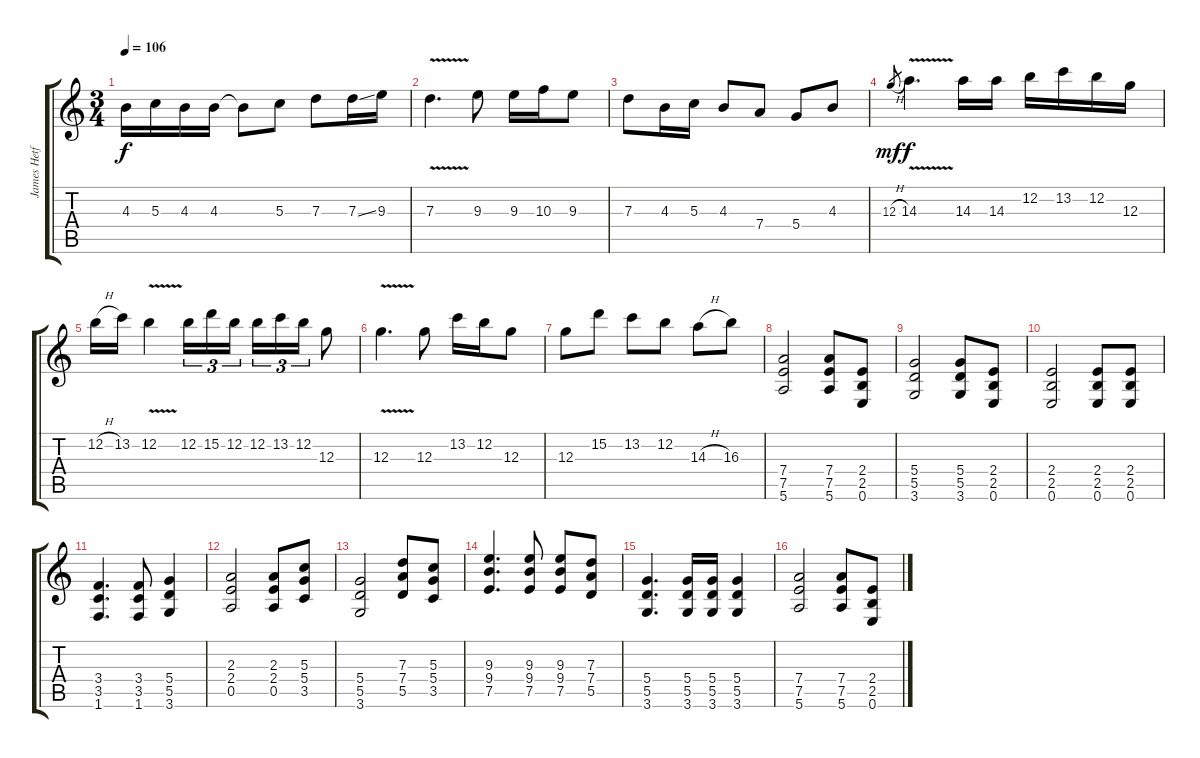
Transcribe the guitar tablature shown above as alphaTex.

\track ("James Hetfield [Rythm Guitar]" "James Hetf") {instrument distortionguitar}
\staff {score tabs}
\tuning (E4 B3 G3 D3 A2 E2) {hide}
\ts (3 4)
\tempo 106
\clef g2
\ks c
4.3.16{dy f} 5.3.16 4.3.16 4.3.16 4.3{t}.8 5.3.8 7.3.8 7.3{ss}.16 9.3.16 |
7.3{v}.4{d} 9.3.8 9.3.16 10.3.16 9.3.8 |
7.3.8 4.3.16 5.3.16 4.3.8 7.4.8 5.4.8 4.3.8 |
12.3{h}.8{gr dy mf} 14.3{v}.4{d dy f} 14.3.16 14.3.16 12.2.16 13.2.16 12.2.16 12.3.16 |
12.2{h}.16 13.2.16 12.2{v}.4 12.2.16{tu (3 2)} 15.2.16{tu (3 2)} 12.2.16{tu (3 2)} 12.2.16{tu (3 2)} 13.2.16{tu (3 2)} 12.2.16{tu (3 2)} 12.3.8 |
12.3{v}.4{d} 12.3.8 13.2.16 12.2.16 12.3.8 |
12.3.8 15.2.8 13.2.8 12.2.8 14.3{h}.8 16.3.8 |
(7.4 7.5 5.6).2 (7.4 7.5 5.6).8 (2.4 2.5 0.6).8 |
(5.4 5.5 3.6).2 (5.4 5.5 3.6).8 (2.4 2.5 0.6).8 |
(2.4 2.5 0.6).2 (2.4 2.5 0.6).8 (2.4 2.5 0.6).8 |
(3.4 3.5 1.6).4{d} (3.4 3.5 1.6).8 (5.4 5.5 3.6).4 |
(2.3 2.4 0.5).2 (2.3 2.4 0.5).8 (5.3 5.4 3.5).8 |
(5.4 5.5 3.6).2 (7.3 7.4 5.5).8 (5.3 5.4 3.5).8 |
(9.3 9.4 7.5).4{d} (9.3 9.4 7.5).8 (9.3 9.4 7.5).8 (7.3 7.4 5.5).8 |
(5.4 5.5 3.6).4{d} (5.4 5.5 3.6).16 (5.4 5.5 3.6).16 (5.4 5.5 3.6).4 |
(7.4 7.5 5.6).2 (7.4 7.5 5.6).8 (2.4 2.5 0.6).8
